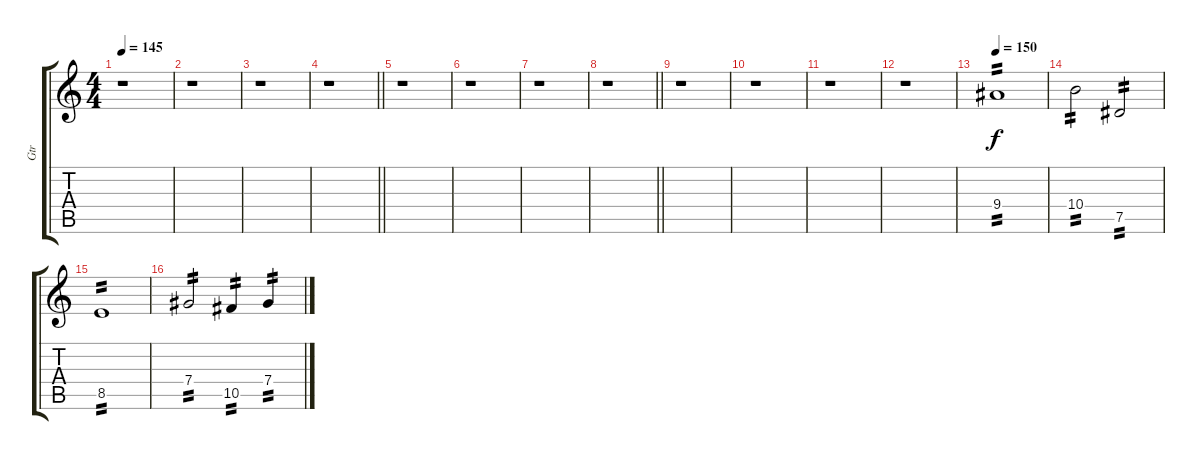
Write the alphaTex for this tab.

\track ("Gtr " "Gtr ") {instrument distortionguitar}
\staff {score tabs}
\tuning (Eb4 Bb3 Gb3 Db3 Ab2 Eb2) {hide}
\ts (4 4)
\tempo 145
\clef g2
\ks c
r.1{dy f} |
r.1 |
r.1 |
\barLineRight lightlight
r.1 |
r.1 |
r.1 |
r.1 |
\barLineRight lightlight
r.1 |
r.1 |
r.1 |
r.1 |
r.1 |
\tempo 150
9.4.1{tp 2} |
10.4.2{tp 2} 7.5.2{tp 2} |
8.5.1{tp 2} |
7.4.2{tp 2} 10.5.4{tp 2} 7.4.4{tp 2}
